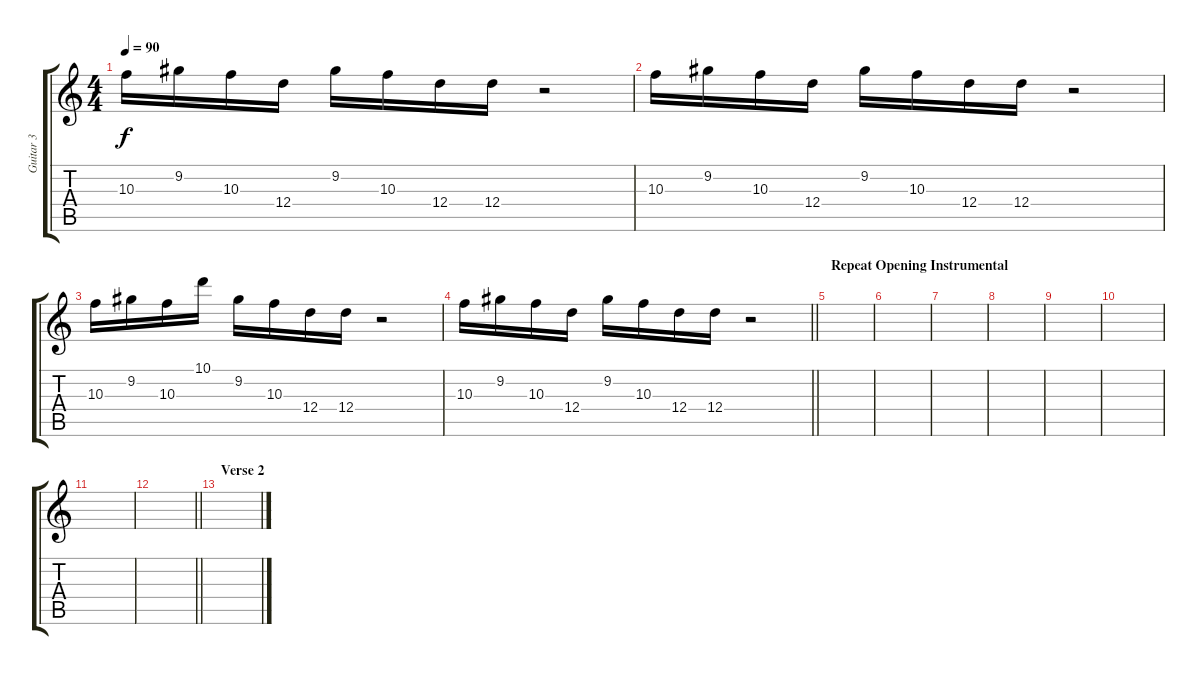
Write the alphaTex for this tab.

\track ("Guitar 3" "Guitar 3") {instrument distortionguitar}
\staff {score tabs}
\tuning (E4 B3 G3 D3 A2 E2) {hide}
\ts (4 4)
\tempo 90
\clef g2
\ks c
10.3.16{dy f} 9.2.16 10.3.16 12.4.16 9.2.16 10.3.16 12.4.16 12.4.16 r.2 |
10.3.16 9.2.16 10.3.16 12.4.16 9.2.16 10.3.16 12.4.16 12.4.16 r.2 |
10.3.16 9.2.16 10.3.16 10.1.16 9.2.16 10.3.16 12.4.16 12.4.16 r.2 |
\barLineRight lightlight
10.3.16 9.2.16 10.3.16 12.4.16 9.2.16 10.3.16 12.4.16 12.4.16 r.2 |
\section ("" "Repeat Opening Instrumental")
|
|
|
|
|
|
|
\barLineRight lightlight
|
\section ("" "Verse 2")
